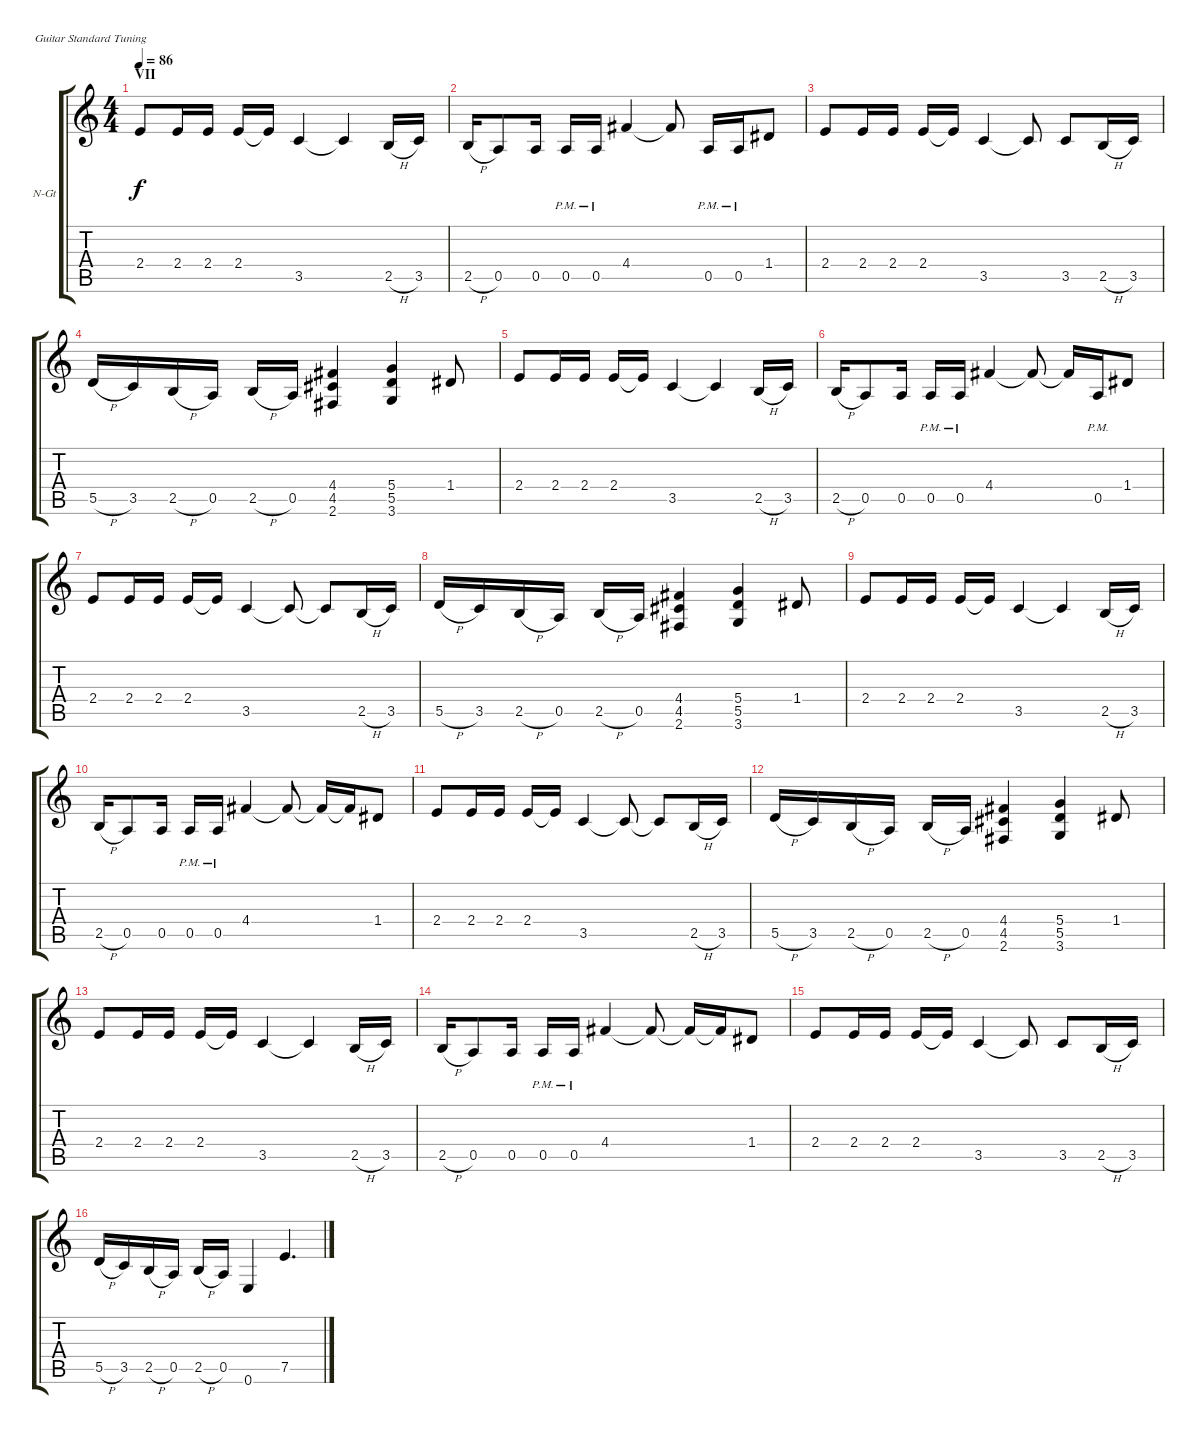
\bracketExtendMode groupsimilarinstruments
\firstSystemTrackNameOrientation horizontal
\otherSystemsTrackNameOrientation horizontal
\track ("Mikael Akerfeldt" "N-Gt") {instrument acousticguitarnylon}
\staff {score tabs}
\tuning (E4 B3 G3 D3 A2 E2)
\ts (4 4)
\section ("" "VII")
\tempo 86
\clef g2
\ks c
2.4.8{dy f} 2.4.16 2.4.16 2.4.16 2.4{t}.16 3.5.4 3.5{t}.4 2.5{h}.16 3.5.16 |
2.5{h}.16 0.5.8 0.5.16 0.5{pm}.16 0.5{pm}.16 4.4.4 4.4{t}.8 0.5{pm}.16 0.5{pm}.16 1.4.8 |
2.4.8 2.4.16 2.4.16 2.4.16 2.4{t}.16 3.5.4 3.5{t}.8 3.5.8 2.5{h}.16 3.5.16 |
5.5{h}.16 3.5.16 2.5{h}.16 0.5.16 2.5{h}.16 0.5.16 (4.4 4.5 2.6).4 (5.4 5.5 3.6).4 1.4.8 |
2.4.8 2.4.16 2.4.16 2.4.16 2.4{t}.16 3.5.4 3.5{t}.4 2.5{h}.16 3.5.16 |
2.5{h}.16 0.5.8 0.5.16 0.5{pm}.16 0.5{pm}.16 4.4.4 4.4{t}.8 4.4{t}.16 0.5{pm}.16 1.4.8 |
2.4.8 2.4.16 2.4.16 2.4.16 2.4{t}.16 3.5.4 3.5{t}.8 3.5{t}.8 2.5{h}.16 3.5.16 |
5.5{h}.16 3.5.16 2.5{h}.16 0.5.16 2.5{h}.16 0.5.16 (4.4 4.5 2.6).4 (5.4 5.5 3.6).4 1.4.8 |
2.4.8 2.4.16 2.4.16 2.4.16 2.4{t}.16 3.5.4 3.5{t}.4 2.5{h}.16 3.5.16 |
2.5{h}.16 0.5.8 0.5.16 0.5{pm}.16 0.5{pm}.16 4.4.4 4.4{t}.8 4.4{t}.16 4.4{t}.16 1.4.8 |
2.4.8 2.4.16 2.4.16 2.4.16 2.4{t}.16 3.5.4 3.5{t}.8 3.5{t}.8 2.5{h}.16 3.5.16 |
5.5{h}.16 3.5.16 2.5{h}.16 0.5.16 2.5{h}.16 0.5.16 (4.4 4.5 2.6).4 (5.4 5.5 3.6).4 1.4.8 |
2.4.8 2.4.16 2.4.16 2.4.16 2.4{t}.16 3.5.4 3.5{t}.4 2.5{h}.16 3.5.16 |
2.5{h}.16 0.5.8 0.5.16 0.5{pm}.16 0.5{pm}.16 4.4.4 4.4{t}.8 4.4{t}.16 4.4{t}.16 1.4.8 |
2.4.8 2.4.16 2.4.16 2.4.16 2.4{t}.16 3.5.4 3.5{t}.8 3.5.8 2.5{h}.16 3.5.16 |
5.5{h}.16 3.5.16 2.5{h}.16 0.5.16 2.5{h}.16 0.5.16 0.6.4 7.5.4{d}
